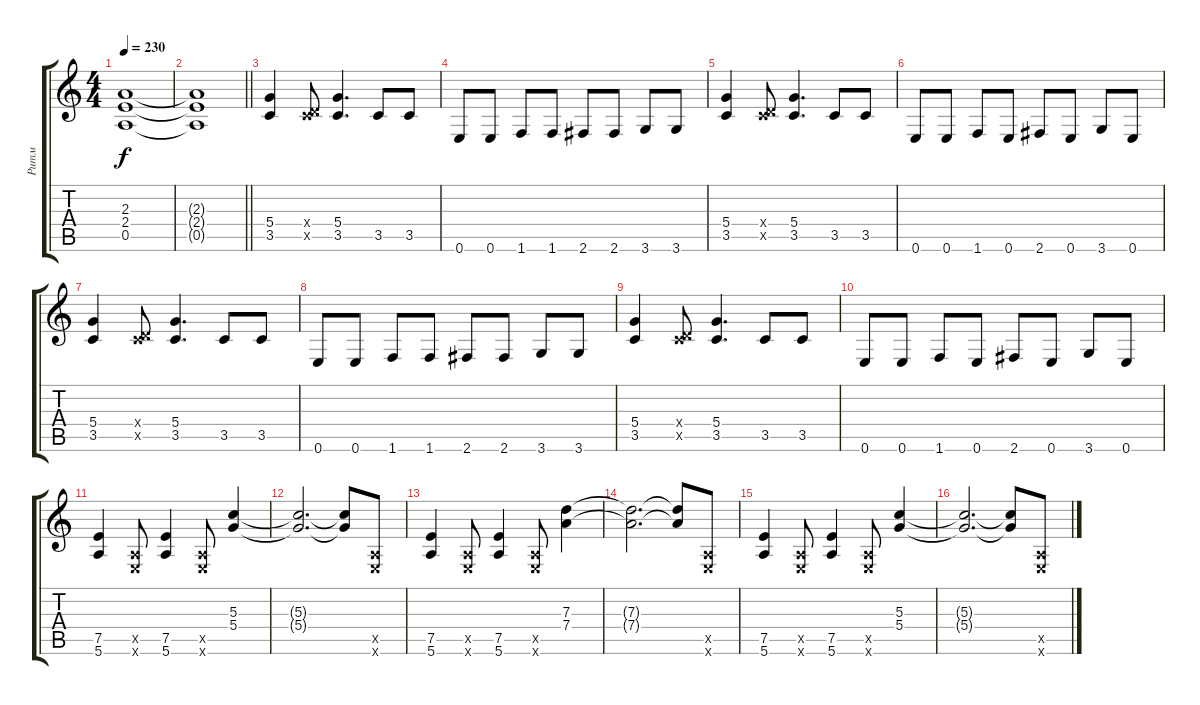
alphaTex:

\track ("Ритм" "Ритм") {instrument distortionguitar}
\staff {score tabs}
\tuning (E4 B3 G3 D3 A2 E2) {hide}
\ts (4 4)
\tempo 230
\clef g2
\ks c
(2.3{t} 2.4{t} 0.5{t}).1{dy f} |
\barLineRight lightlight
(2.3{t} 2.4{t} 0.5{t}).1 |
(5.4 3.5).4 (0.4{x} 3.5{x}).8 (5.4 3.5).4{d} 3.5.8 3.5.8 |
0.6.8 0.6.8 1.6.8 1.6.8 2.6.8 2.6.8 3.6.8 3.6.8 |
(5.4 3.5).4 (0.4{x} 3.5{x}).8 (5.4 3.5).4{d} 3.5.8 3.5.8 |
0.6.8 0.6.8 1.6.8 0.6.8 2.6.8 0.6.8 3.6.8 0.6.8 |
(5.4 3.5).4 (0.4{x} 3.5{x}).8 (5.4 3.5).4{d} 3.5.8 3.5.8 |
0.6.8 0.6.8 1.6.8 1.6.8 2.6.8 2.6.8 3.6.8 3.6.8 |
(5.4 3.5).4 (0.4{x} 3.5{x}).8 (5.4 3.5).4{d} 3.5.8 3.5.8 |
0.6.8 0.6.8 1.6.8 0.6.8 2.6.8 0.6.8 3.6.8 0.6.8 |
(7.5 5.6).4 (0.5{x} 0.6{x}).8 (7.5 5.6).4 (0.5{x} 0.6{x}).8 (5.3 5.4).4 |
(5.3{t} 5.4{t}).2{d} (5.3{t} 5.4{t}).8 (0.5{x} 0.6{x}).8 |
(7.5 5.6).4 (0.5{x} 0.6{x}).8 (7.5 5.6).4 (0.5{x} 0.6{x}).8 (7.3 7.4).4 |
(7.3{t} 7.4{t}).2{d} (7.3{t} 7.4{t}).8 (0.5{x} 0.6{x}).8 |
(7.5 5.6).4 (0.5{x} 0.6{x}).8 (7.5 5.6).4 (0.5{x} 0.6{x}).8 (5.3 5.4).4 |
(5.3{t} 5.4{t}).2{d} (5.3{t} 5.4{t}).8 (0.5{x} 0.6{x}).8
